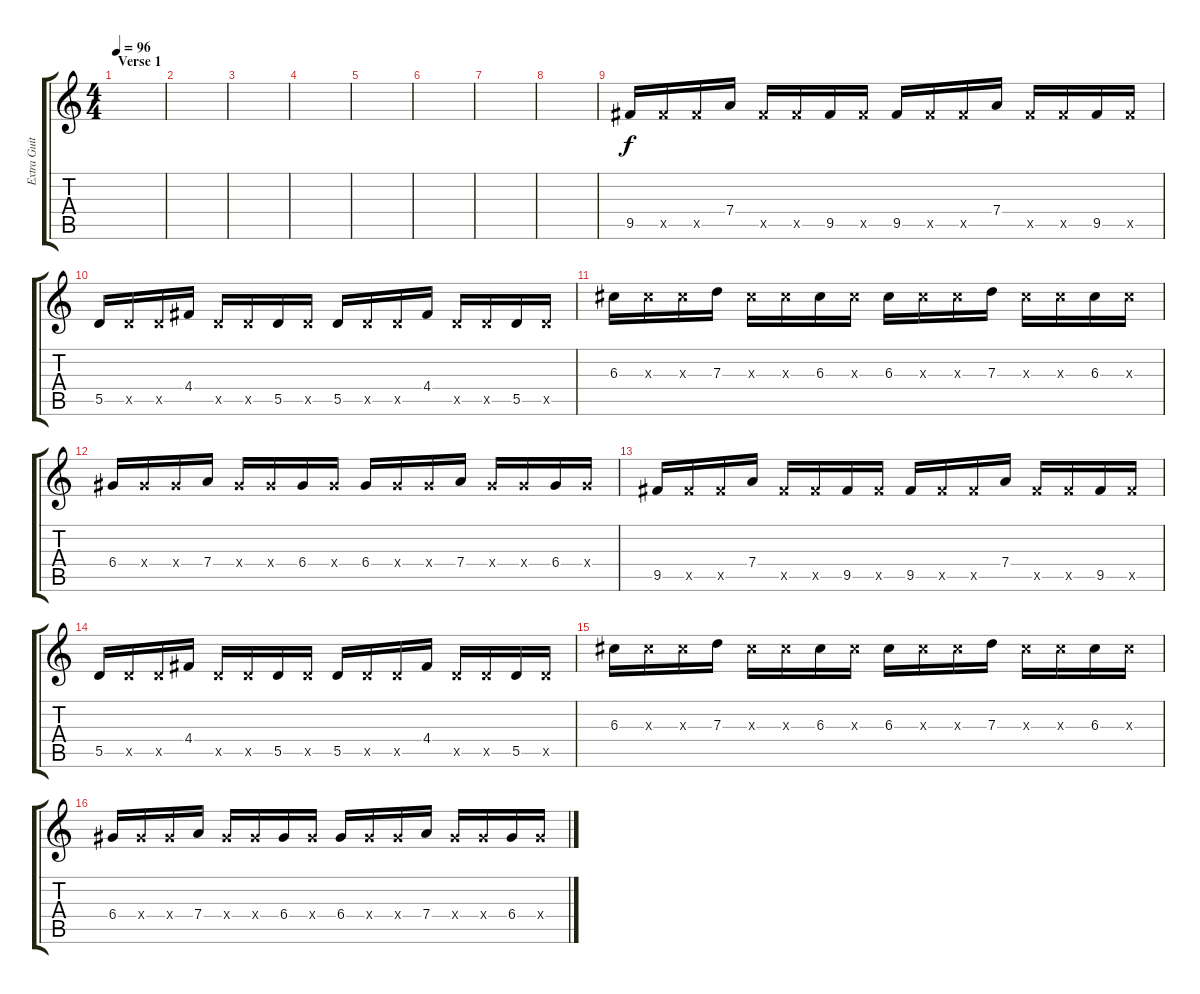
\track ("Extra Guitar" "Extra Guit") {instrument electricguitarclean}
\staff {score tabs}
\tuning (E4 B3 G3 D3 A2 E2) {hide}
\ts (4 4)
\section ("" "Verse 1")
\tempo 96
\clef g2
\ks c
|
|
|
|
|
|
|
|
9.5.16 9.5{x}.16 9.5{x}.16 7.4.16 9.5{x}.16 9.5{x}.16 9.5.16 9.5{x}.16 9.5.16 9.5{x}.16 9.5{x}.16 7.4.16 9.5{x}.16 9.5{x}.16 9.5.16 9.5{x}.16 |
5.5.16 5.5{x}.16 5.5{x}.16 4.4.16 5.5{x}.16 5.5{x}.16 5.5.16 5.5{x}.16 5.5.16 5.5{x}.16 5.5{x}.16 4.4.16 5.5{x}.16 5.5{x}.16 5.5.16 5.5{x}.16 |
6.3.16 6.3{x}.16 6.3{x}.16 7.3.16 6.3{x}.16 6.3{x}.16 6.3.16 6.3{x}.16 6.3.16 6.3{x}.16 6.3{x}.16 7.3.16 6.3{x}.16 6.3{x}.16 6.3.16 6.3{x}.16 |
6.4.16 6.4{x}.16 6.4{x}.16 7.4.16 6.4{x}.16 6.4{x}.16 6.4.16 6.4{x}.16 6.4.16 6.4{x}.16 6.4{x}.16 7.4.16 6.4{x}.16 6.4{x}.16 6.4.16 6.4{x}.16 |
9.5.16 9.5{x}.16 9.5{x}.16 7.4.16 9.5{x}.16 9.5{x}.16 9.5.16 9.5{x}.16 9.5.16 9.5{x}.16 9.5{x}.16 7.4.16 9.5{x}.16 9.5{x}.16 9.5.16 9.5{x}.16 |
5.5.16 5.5{x}.16 5.5{x}.16 4.4.16 5.5{x}.16 5.5{x}.16 5.5.16 5.5{x}.16 5.5.16 5.5{x}.16 5.5{x}.16 4.4.16 5.5{x}.16 5.5{x}.16 5.5.16 5.5{x}.16 |
6.3.16 6.3{x}.16 6.3{x}.16 7.3.16 6.3{x}.16 6.3{x}.16 6.3.16 6.3{x}.16 6.3.16 6.3{x}.16 6.3{x}.16 7.3.16 6.3{x}.16 6.3{x}.16 6.3.16 6.3{x}.16 |
6.4.16 6.4{x}.16 6.4{x}.16 7.4.16 6.4{x}.16 6.4{x}.16 6.4.16 6.4{x}.16 6.4.16 6.4{x}.16 6.4{x}.16 7.4.16 6.4{x}.16 6.4{x}.16 6.4.16 6.4{x}.16
